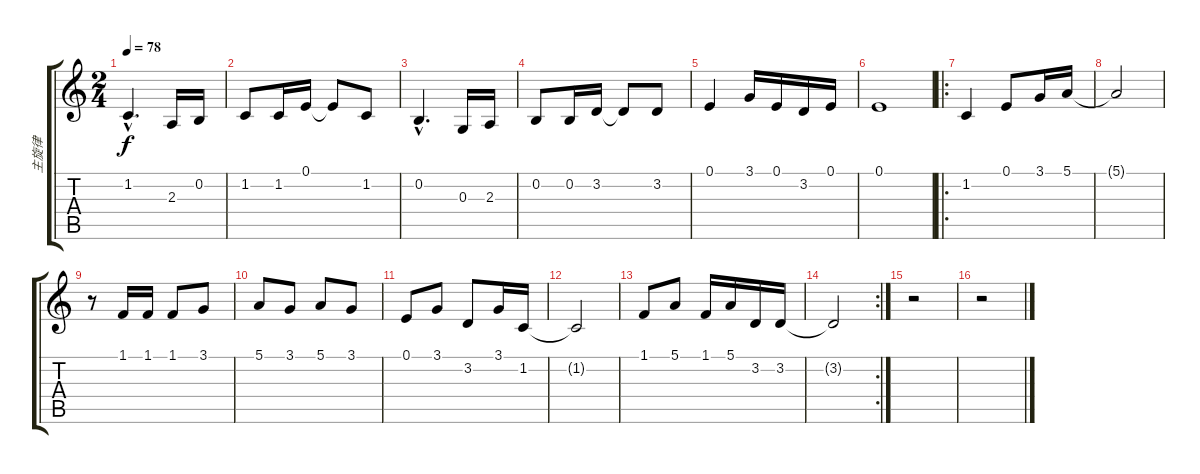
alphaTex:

\track ("主旋律" "主旋律") {instrument flute}
\staff {score tabs}
\tuning (E4 B3 G3 D3 A2 E2) {hide}
\ts (2 4)
\tempo 78
\clef g2
\ks c
1.2{hac}.4{d dy f} 2.3.16 0.2.16 |
1.2.8 1.2.16 0.1.16 0.1{t}.8 1.2.8 |
0.2{hac}.4{d} 0.3.16 2.3.16 |
0.2.8 0.2.16 3.2.16 3.2{t}.8 3.2.8 |
0.1.4 3.1.16 0.1.16 3.2.16 0.1.16 |
0.1.1 |
\ro
1.2.4 0.1.8 3.1.16 5.1.16 |
5.1{t}.2 |
r.8 1.1.16 1.1.16 1.1.8 3.1.8 |
5.1.8 3.1.8 5.1.8 3.1.8 |
0.1.8 3.1.8 3.2.8 3.1.16 1.2.16 |
1.2{t}.2 |
1.1.8 5.1.8 1.1.16 5.1.16 3.2.16 3.2.16 |
\rc 2
3.2{t}.2 |
r.2 |
r.2
